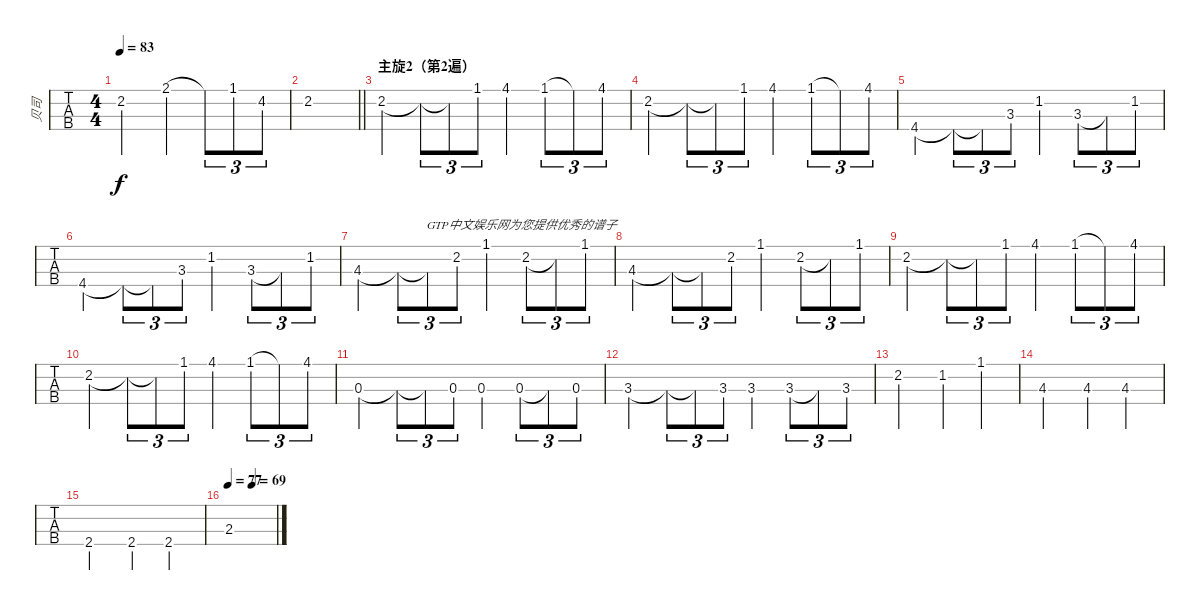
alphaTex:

\track ("贝司" "贝司") {instrument electricbassfinger}
\staff {tabs}
\tuning (G2 D2 A1 E1) {hide}
\ts (4 4)
\tempo 83
\clef f4
\ks e
2.2.2{dy f} 2.1.4 2.1{t}.8{tu (3 2)} 1.1.8{tu (3 2)} 4.2.8{tu (3 2)} |
\barLineRight lightlight
2.2.1 |
\section ("" "主旋2（第2遍）")
2.2.4 2.2{t}.8{tu (3 2)} 2.2{t}.8{tu (3 2)} 1.1.8{tu (3 2)} 4.1.4 1.1.8{tu (3 2)} 1.1{t}.8{tu (3 2)} 4.1.8{tu (3 2)} |
2.2.4 2.2{t}.8{tu (3 2)} 2.2{t}.8{tu (3 2)} 1.1.8{tu (3 2)} 4.1.4 1.1.8{tu (3 2)} 1.1{t}.8{tu (3 2)} 4.1.8{tu (3 2)} |
4.4.4 4.4{t}.8{tu (3 2)} 4.4{t}.8{tu (3 2)} 3.3.8{tu (3 2)} 1.2.4 3.3.8{tu (3 2)} 3.3{t}.8{tu (3 2)} 1.2.8{tu (3 2)} |
4.4.4 4.4{t}.8{tu (3 2)} 4.4{t}.8{tu (3 2)} 3.3.8{tu (3 2)} 1.2.4 3.3.8{tu (3 2)} 3.3{t}.8{tu (3 2)} 1.2.8{tu (3 2)} |
4.3.4 4.3{t}.8{tu (3 2)} 4.3{t}.8{tu (3 2) txt "GTP中文娱乐网为您提供优秀的谱子"} 2.2.8{tu (3 2)} 1.1.4 2.2.8{tu (3 2)} 2.2{t}.8{tu (3 2)} 1.1.8{tu (3 2)} |
4.3.4 4.3{t}.8{tu (3 2)} 4.3{t}.8{tu (3 2)} 2.2.8{tu (3 2)} 1.1.4 2.2.8{tu (3 2)} 2.2{t}.8{tu (3 2)} 1.1.8{tu (3 2)} |
2.2.4 2.2{t}.8{tu (3 2)} 2.2{t}.8{tu (3 2)} 1.1.8{tu (3 2)} 4.1.4 1.1.8{tu (3 2)} 1.1{t}.8{tu (3 2)} 4.1.8{tu (3 2)} |
2.2.4 2.2{t}.8{tu (3 2)} 2.2{t}.8{tu (3 2)} 1.1.8{tu (3 2)} 4.1.4 1.1.8{tu (3 2)} 1.1{t}.8{tu (3 2)} 4.1.8{tu (3 2)} |
0.3.4 0.3{t}.8{tu (3 2)} 0.3{t}.8{tu (3 2)} 0.3.8{tu (3 2)} 0.3.4 0.3.8{tu (3 2)} 0.3{t}.8{tu (3 2)} 0.3.8{tu (3 2)} |
3.3.4 3.3{t}.8{tu (3 2)} 3.3{t}.8{tu (3 2)} 3.3.8{tu (3 2)} 3.3.4 3.3.8{tu (3 2)} 3.3{t}.8{tu (3 2)} 3.3.8{tu (3 2)} |
2.2.2 1.2.4 1.1.4 |
4.3.2 4.3.4 4.3.4 |
2.4.2 2.4.4 2.4.4 |
\tempo 77
\tempo (69 0.5)
2.3.1
